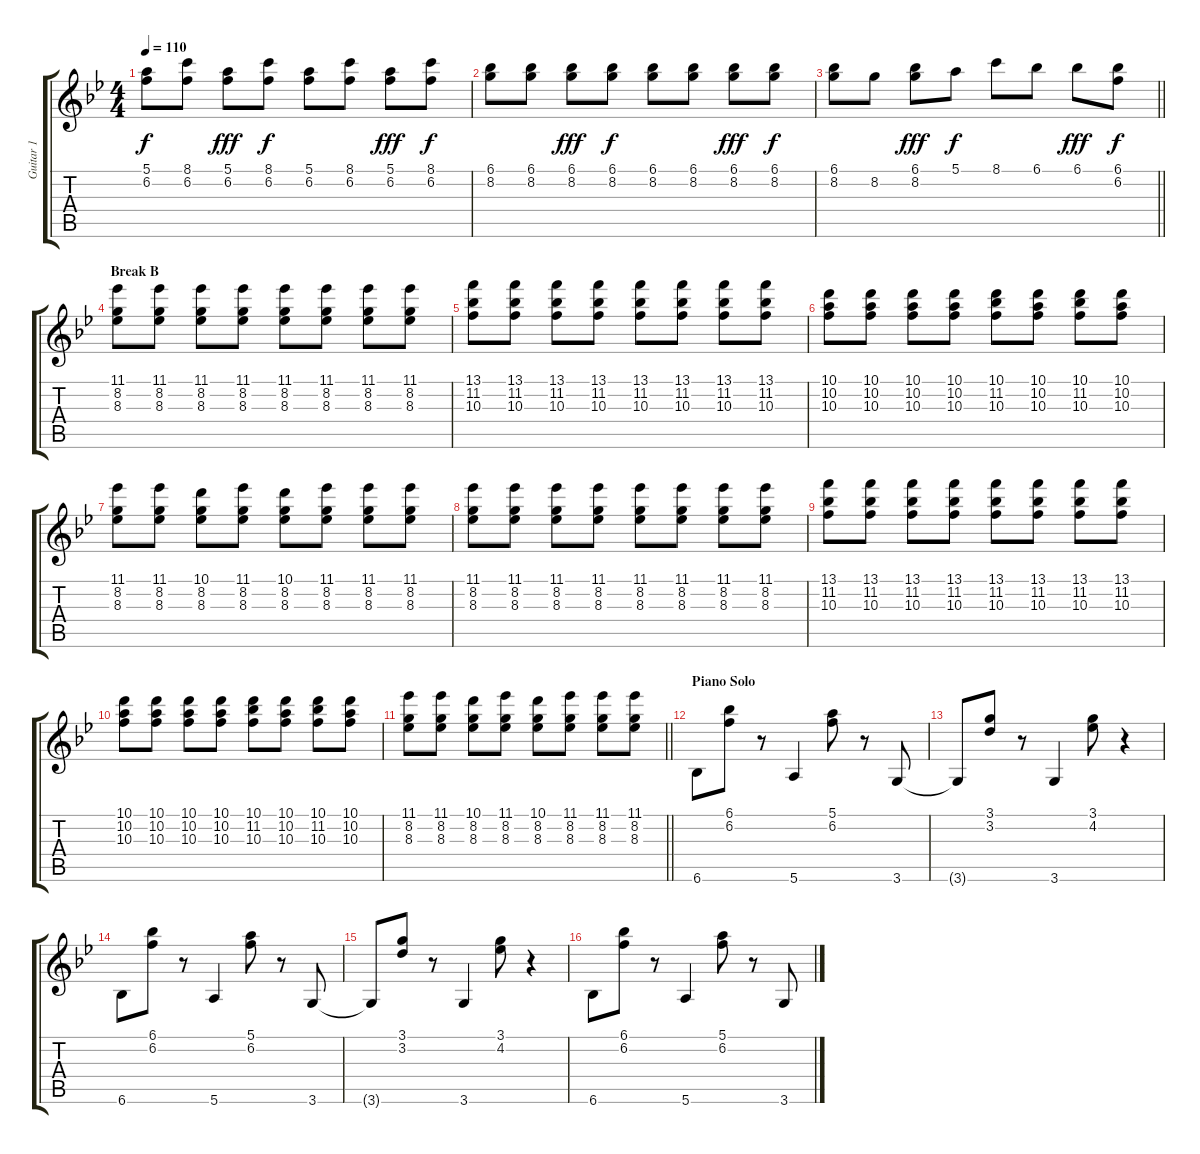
\track ("Guitar 1" "Guitar 1") {instrument electricguitarjazz}
\staff {score tabs}
\tuning (E4 B3 G3 D3 A2 E2) {hide}
\ts (4 4)
\tempo 110
\clef g2
\ks bb
(5.1 6.2).8{dy f} (8.1 6.2).8 (5.1 6.2).8{dy fff} (8.1 6.2).8{dy f} (5.1 6.2).8 (8.1 6.2).8 (5.1 6.2).8{dy fff} (8.1 6.2).8{dy f} |
(6.1 8.2).8 (6.1 8.2).8 (6.1 8.2).8{dy fff} (6.1 8.2).8{dy f} (6.1 8.2).8 (6.1 8.2).8 (6.1 8.2).8{dy fff} (6.1 8.2).8{dy f} |
\barLineRight lightlight
(6.1 8.2).8 8.2.8 (6.1 8.2).8{dy fff} 5.1.8{dy f} 8.1.8 6.1.8 6.1.8{dy fff} (6.1 6.2).8{dy f} |
\section ("" "Break B")
(11.1 8.2 8.3).8 (11.1 8.2 8.3).8 (11.1 8.2 8.3).8 (11.1 8.2 8.3).8 (11.1 8.2 8.3).8 (11.1 8.2 8.3).8 (11.1 8.2 8.3).8 (11.1 8.2 8.3).8 |
(13.1 11.2 10.3).8 (13.1 11.2 10.3).8 (13.1 11.2 10.3).8 (13.1 11.2 10.3).8 (13.1 11.2 10.3).8 (13.1 11.2 10.3).8 (13.1 11.2 10.3).8 (13.1 11.2 10.3).8 |
(10.1 10.2 10.3).8 (10.1 10.2 10.3).8 (10.1 10.2 10.3).8 (10.1 10.2 10.3).8 (10.1 11.2 10.3).8 (10.1 10.2 10.3).8 (10.1 11.2 10.3).8 (10.1 10.2 10.3).8 |
(11.1 8.2 8.3).8 (11.1 8.2 8.3).8 (10.1 8.2 8.3).8 (11.1 8.2 8.3).8 (10.1 8.2 8.3).8 (11.1 8.2 8.3).8 (11.1 8.2 8.3).8 (11.1 8.2 8.3).8 |
(11.1 8.2 8.3).8 (11.1 8.2 8.3).8 (11.1 8.2 8.3).8 (11.1 8.2 8.3).8 (11.1 8.2 8.3).8 (11.1 8.2 8.3).8 (11.1 8.2 8.3).8 (11.1 8.2 8.3).8 |
(13.1 11.2 10.3).8 (13.1 11.2 10.3).8 (13.1 11.2 10.3).8 (13.1 11.2 10.3).8 (13.1 11.2 10.3).8 (13.1 11.2 10.3).8 (13.1 11.2 10.3).8 (13.1 11.2 10.3).8 |
(10.1 10.2 10.3).8 (10.1 10.2 10.3).8 (10.1 10.2 10.3).8 (10.1 10.2 10.3).8 (10.1 11.2 10.3).8 (10.1 10.2 10.3).8 (10.1 11.2 10.3).8 (10.1 10.2 10.3).8 |
\barLineRight lightlight
(11.1 8.2 8.3).8 (11.1 8.2 8.3).8 (10.1 8.2 8.3).8 (11.1 8.2 8.3).8 (10.1 8.2 8.3).8 (11.1 8.2 8.3).8 (11.1 8.2 8.3).8 (11.1 8.2 8.3).8 |
\section ("" "Piano Solo")
6.6.8{volume 8 balance 16} (6.1 6.2).8 r.8 5.6.4 (5.1 6.2).8 r.8 3.6.8 |
3.6{t}.8 (3.1 3.2).8 r.8 3.6.4 (3.1 4.2).8 r.4 |
6.6.8 (6.1 6.2).8 r.8 5.6.4 (5.1 6.2).8 r.8 3.6.8 |
3.6{t}.8 (3.1 3.2).8 r.8 3.6.4 (3.1 4.2).8 r.4 |
6.6.8 (6.1 6.2).8 r.8 5.6.4 (5.1 6.2).8 r.8 3.6.8
